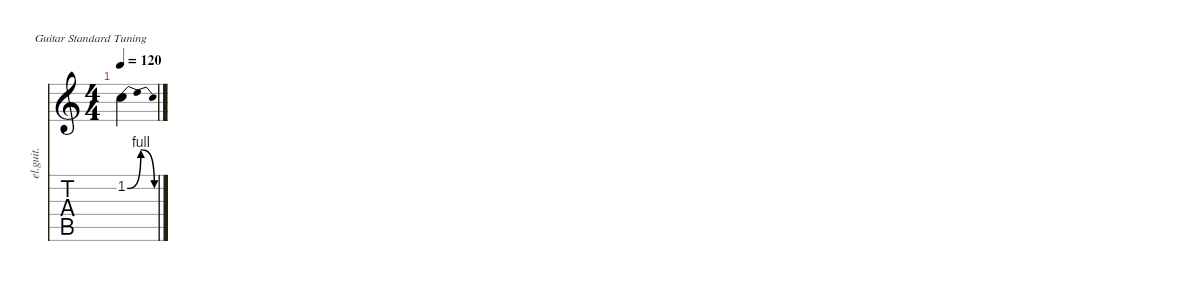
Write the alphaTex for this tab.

\defaultSystemsLayout 4
\hideDynamics
\bracketExtendMode nobrackets
\otherSystemsTrackNameOrientation horizontal
\track ("Electric Guitar" "el.guit.") {instrument electricguitarclean}
\staff {score tabs}
\tuning (E4 B3 G3 D3 A2 E2)
\ts (4 4)
\tempo 120
\clef g2
\ks c
1.2{be (bendrelease 0 0 7.8 4 42 4 50.4 0)}.4{dy mf instrument electricguitarclean beam Down}
